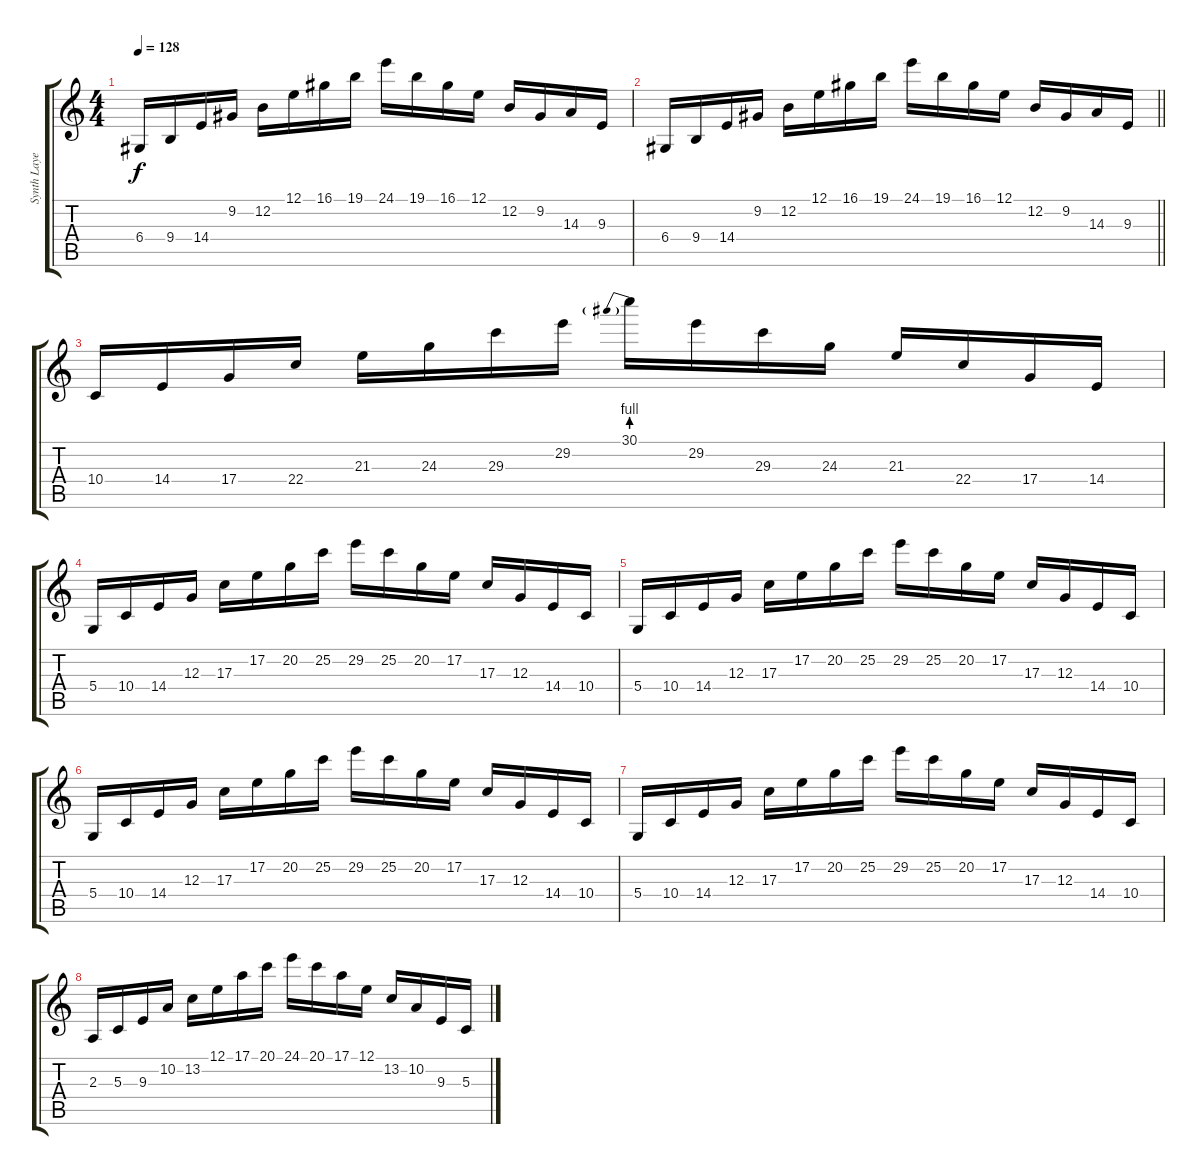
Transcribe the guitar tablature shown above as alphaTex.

\track ("Synth Layer 2" "Synth Laye") {instrument orchestralharp}
\staff {score tabs}
\tuning (E4 B3 G3 D3 A2 E2) {hide}
\ts (4 4)
\tempo 128
\clef g2
\ks c
6.4.16{dy f} 9.4.16 14.4.16 9.2.16 12.2.16 12.1.16 16.1.16 19.1.16 24.1.16 19.1.16 16.1.16 12.1.16 12.2.16 9.2.16 14.3.16 9.3.16 |
\barLineRight lightlight
6.4.16 9.4.16 14.4.16 9.2.16 12.2.16 12.1.16 16.1.16 19.1.16 24.1.16 19.1.16 16.1.16 12.1.16 12.2.16 9.2.16 14.3.16 9.3.16 |
10.4.16 14.4.16 17.4.16 22.4.16 21.3.16 24.3.16 29.3.16 29.2.16 30.1{be (prebend 0 4 60 4)}.16 29.2.16 29.3.16 24.3.16 21.3.16 22.4.16 17.4.16 14.4.16 |
5.4.16 10.4.16 14.4.16 12.3.16 17.3.16 17.2.16 20.2.16 25.2.16 29.2.16 25.2.16 20.2.16 17.2.16 17.3.16 12.3.16 14.4.16 10.4.16 |
5.4.16 10.4.16 14.4.16 12.3.16 17.3.16 17.2.16 20.2.16 25.2.16 29.2.16 25.2.16 20.2.16 17.2.16 17.3.16 12.3.16 14.4.16 10.4.16 |
5.4.16 10.4.16 14.4.16 12.3.16 17.3.16 17.2.16 20.2.16 25.2.16 29.2.16 25.2.16 20.2.16 17.2.16 17.3.16 12.3.16 14.4.16 10.4.16 |
5.4.16 10.4.16 14.4.16 12.3.16 17.3.16 17.2.16 20.2.16 25.2.16 29.2.16 25.2.16 20.2.16 17.2.16 17.3.16 12.3.16 14.4.16 10.4.16 |
2.3.16 5.3.16 9.3.16 10.2.16 13.2.16 12.1.16 17.1.16 20.1.16 24.1.16 20.1.16 17.1.16 12.1.16 13.2.16 10.2.16 9.3.16 5.3.16
